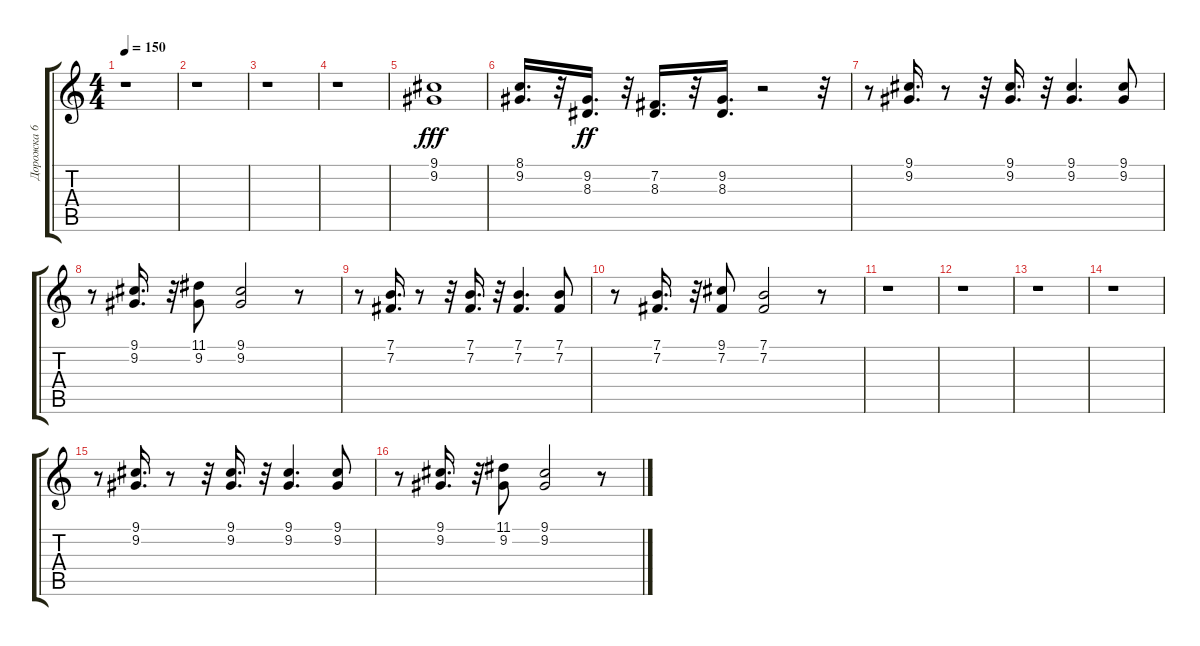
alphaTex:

\track ("Дорожка 6" "Дорожка 6") {instrument acousticgrandpiano}
\staff {score tabs}
\tuning (E4 B3 G3 D3 A2 E2) {hide}
\ts (4 4)
\tempo 150
\clef g2
\ks c
r.1{dy f} |
r.1 |
r.1 |
r.1 |
(9.1 9.2).1{dy fff} |
(8.1 9.2).16{d} r.32 (9.2 8.3).16{d dy ff} r.32 (7.2 8.3).16{d} r.32 (9.2 8.3).16{d} r.2 r.32 |
r.8 (9.1 9.2).16{d} r.8 r.32 (9.1 9.2).16{d} r.32 (9.1 9.2).4{d} (9.1 9.2).8 |
r.8 (9.1 9.2).16{d} r.32 (11.1 9.2).8 (9.1 9.2).2 r.8 |
r.8 (7.1 7.2).16{d} r.8 r.32 (7.1 7.2).16{d} r.32 (7.1 7.2).4{d} (7.1 7.2).8 |
r.8 (7.1 7.2).16{d} r.32 (9.1 7.2).8 (7.1 7.2).2 r.8 |
r.1 |
r.1 |
r.1 |
r.1 |
r.8 (9.1 9.2).16{d} r.8 r.32 (9.1 9.2).16{d} r.32 (9.1 9.2).4{d} (9.1 9.2).8 |
r.8 (9.1 9.2).16{d} r.32 (11.1 9.2).8 (9.1 9.2).2 r.8
